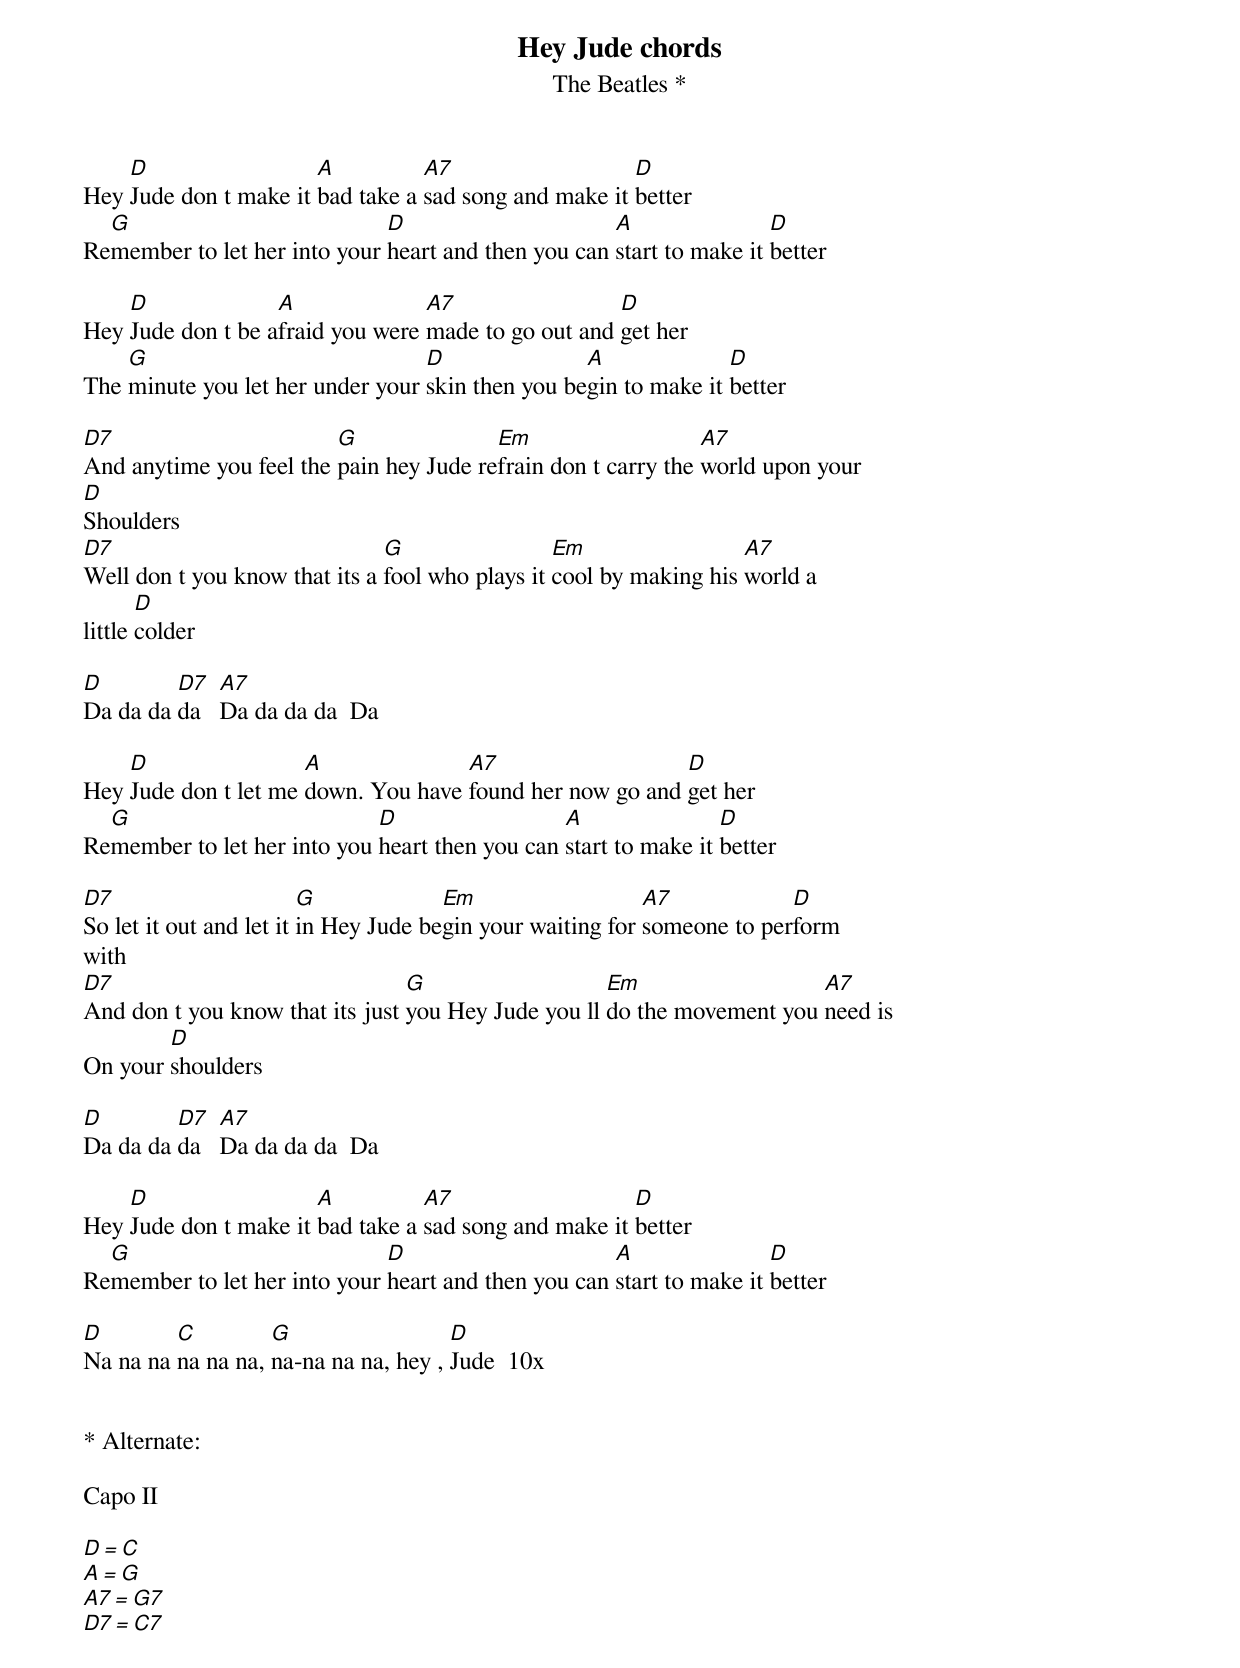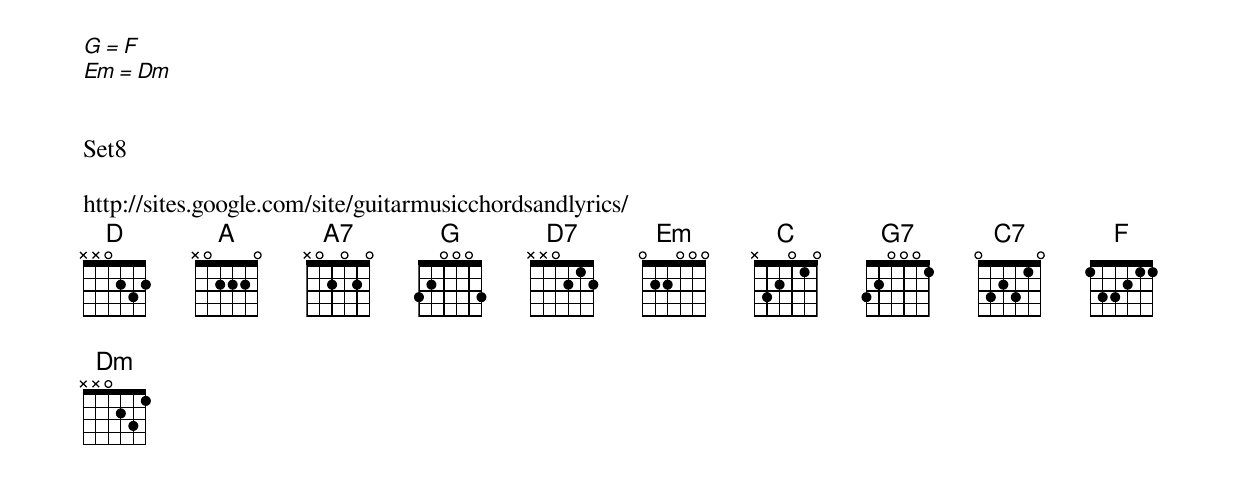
Hey Jude chords
The Beatles *

    D                  A          A7                   D
Hey Jude don t make it bad take a sad song and make it better
  G                           D                      A                D
Remember to let her into your heart and then you can start to make it better

    D              A              A7                 D
Hey Jude don t be afraid you were made to go out and get her
    G                             D               A              D
The minute you let her under your skin then you begin to make it better

D7                       G               Em                    A7
And anytime you feel the pain hey Jude refrain don t carry the world upon your
D
Shoulders
D7                             G                 Em                 A7
Well don t you know that its a fool who plays it cool by making his world a
       D
little colder

D        D7   A7
Da da da da   Da da da da  Da

    D                 A              A7                   D
Hey Jude don t let me down. You have found her now go and get her
  G                          D                  A                D
Remember to let her into you heart then you can start to make it better

D7                       G             Em                   A7            D
So let it out and let it in Hey Jude begin your waiting for someone to perform
with
D7                               G                   Em                  A7
And don t you know that its just you Hey Jude you ll do the movement you need is
        D
On your shoulders

D        D7   A7
Da da da da   Da da da da  Da

    D                  A          A7                   D
Hey Jude don t make it bad take a sad song and make it better
  G                           D                      A                D
Remember to let her into your heart and then you can start to make it better

D        C         G                  D
Na na na na na na, na-na na na, hey , Jude  10x


* Alternate:

Capo II

D  = C
A  = G
A7 = G7
D7 = C7
G  = F
Em = Dm


Set8

http://sites.google.com/site/guitarmusicchordsandlyrics/
